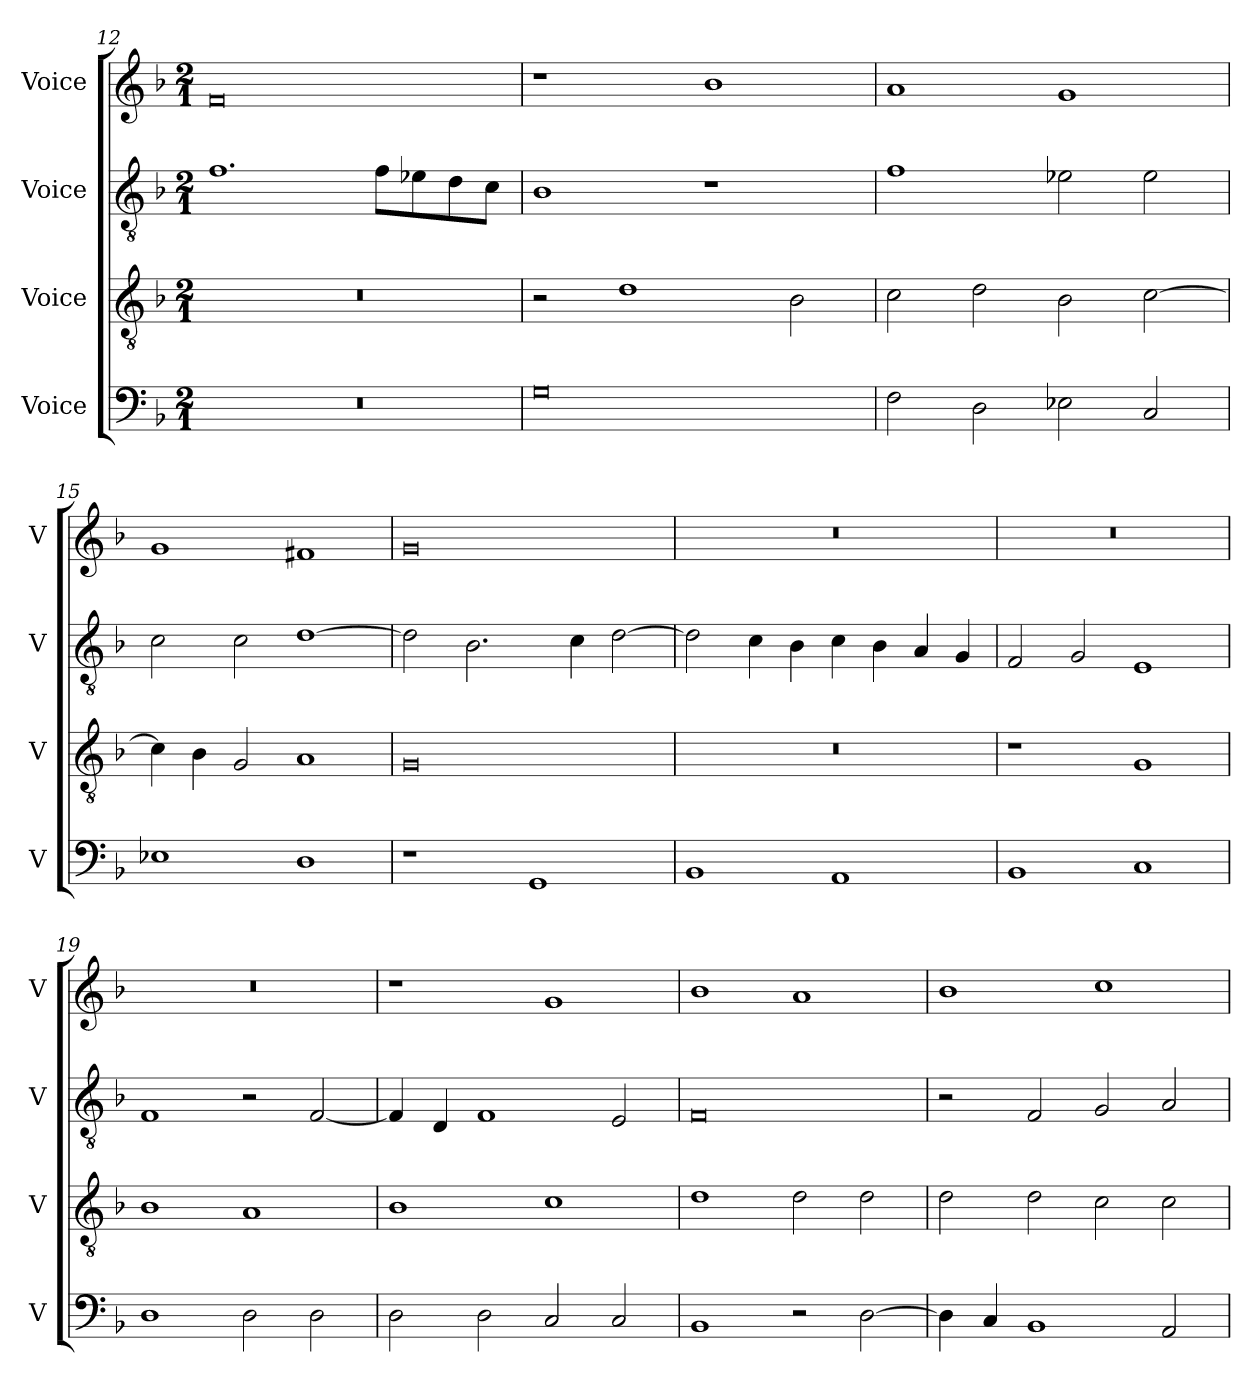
**kern	**kern	**kern	**kern
*part4	*part3	*part2	*part1
*staff4	*staff3	*staff2	*staff1
*I"Voice	*I"Voice	*I"Voice	*I"Voice
*I'V	*I'V	*I'V	*I'V
*clefF4	*clefGv2	*clefGv2	*clefG2
*k[b-]	*k[b-]	*k[b-]	*k[b-]
*M2/1	*M2/1	*M2/1	*M2/1
=12	=12	=12	=12
0r	0r	1.f	0f
.	.	8f\L	.
.	.	8e-X\	.
.	.	8d\	.
.	.	8c\J	.
!!LO:PB:g=z
=13	=13	=13	=13
0G	2r	1B-	1r
.	1d	.	.
.	.	1r	1b-
.	2B-\	.	.
=14	=14	=14	=14
2F\	2c\	1f	1a
2D\	2d\	.	.
2E-X\	2B-\	2e-X\	1g
2C/	[2c\	2e-\	.
=15	=15	=15	=15
1E-X	4c\]	2c\	1g
.	4B-\	.	.
.	2G/	2c\	.
1D	1A	[1d	1f#X
=16	=16	=16	=16
1r	0G	2d\]	0g
.	.	2.B-\	.
1GG	.	.	.
.	.	4c\	.
.	.	[2d\	.
!!LO:LB:g=z
=17	=17	=17	=17
1BB-	0r	2d\]	0r
.	.	4c\	.
.	.	4B-\	.
1AA	.	4c\	.
.	.	4B-\	.
.	.	4A/	.
.	.	4G/	.
=18	=18	=18	=18
1BB-	1r	2F/	0r
.	.	2G/	.
1C	1G	1E	.
=19	=19	=19	=19
1D	1B-	1F	0r
2D\	1A	2r	.
2D\	.	[2F/	.
=20	=20	=20	=20
2D\	1B-	4F/]	1r
.	.	4D/	.
2D\	.	1F	.
2C/	1c	.	1g
2C/	.	2E/	.
!!LO:LB:g=z
=21	=21	=21	=21
1BB-	1d	0F	1b-
2r	2d\	.	1a
[2D\	2d\	.	.
=22	=22	=22	=22
4D\]	2d\	2r	1b-
4C/	.	.	.
1BB-	2d\	2F/	.
.	2c\	2G/	1cc
2AA/	2c\	2A/	.
=	=	=	=
*-	*-	*-	*-
